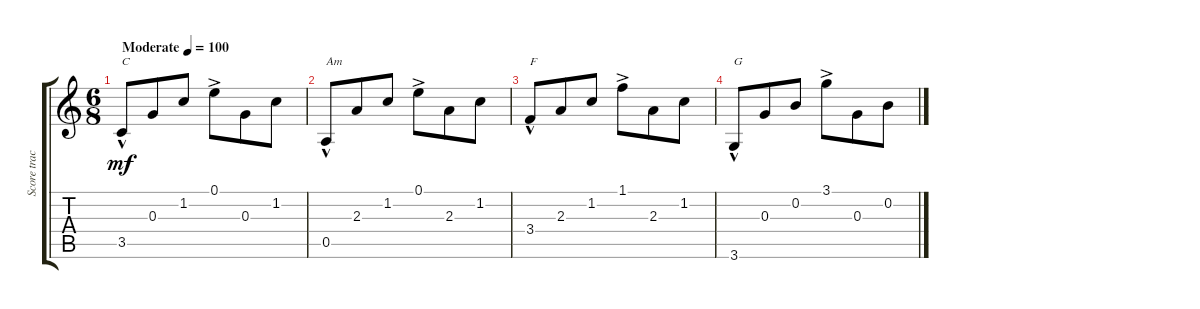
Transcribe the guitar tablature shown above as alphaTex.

\track ("Score track 1" "Score trac") {instrument acousticguitarsteel}
\staff {score tabs}
\tuning (E4 B3 G3 D3 A2 E2) {hide}
\ts (6 8)
\tempo (100 "Moderate")
\clef g2
\ks c
3.5{hac}.8{txt "C" dy mf instrument acousticguitarsteel} 0.3.8 1.2.8 0.1{ac}.8 0.3.8 1.2.8 |
0.5{hac}.8{txt "Am"} 2.3.8 1.2.8 0.1{ac}.8 2.3.8 1.2.8 |
3.4{hac}.8{txt "F"} 2.3.8 1.2.8 1.1{ac}.8 2.3.8 1.2.8 |
3.6{hac}.8{txt "G"} 0.3.8 0.2.8 3.1{ac}.8 0.3.8 0.2.8
